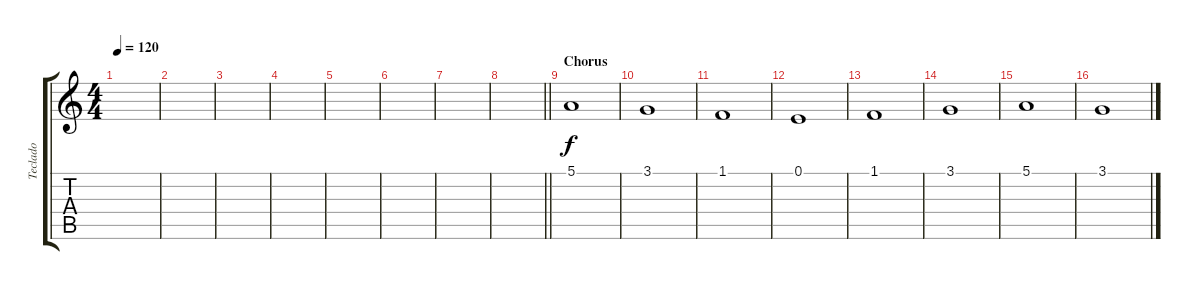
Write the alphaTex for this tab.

\track ("Teclado" "Teclado") {instrument stringensemble1}
\staff {score tabs}
\tuning (E4 B3 G3 D3 A2 E2) {hide}
\ts (4 4)
\tempo 120
\clef g2
\ks c
|
|
|
|
|
|
|
\barLineRight lightlight
|
\section ("" "Chorus")
5.1.1 |
3.1.1 |
1.1.1 |
0.1.1 |
1.1.1 |
3.1.1 |
5.1.1 |
3.1.1
